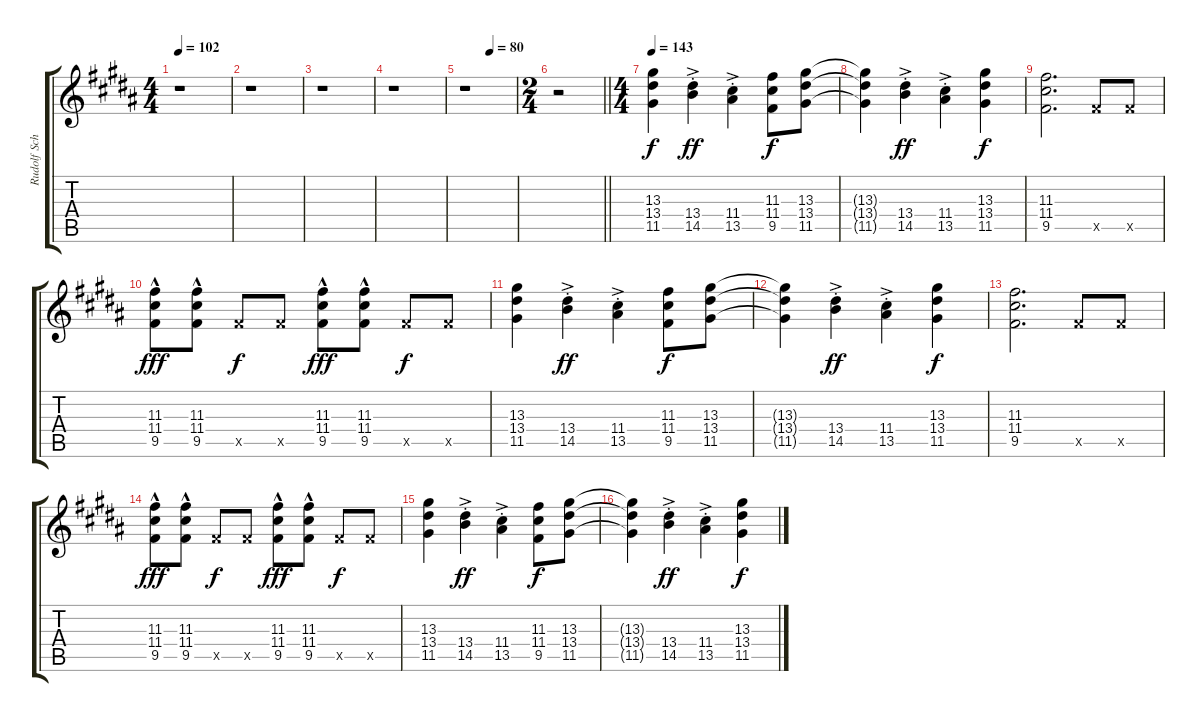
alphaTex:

\track ("Rudolf Schenker" "Rudolf Sch") {instrument distortionguitar}
\staff {score tabs}
\tuning (E4 B3 G3 D3 A2 E2) {hide}
\ts (4 4)
\tempo 102
\clef g2
\ks b
r.1{dy f} |
r.1 |
r.1 |
r.1 |
\tempo (80 0.5)
r.1 |
\ts (2 4)
\barLineRight lightlight
r.2 |
\ts (4 4)
\tempo 143
(13.3 13.4 11.5).4 (13.4{ac st} 14.5{ac st}).4{dy ff} (11.4{ac st} 13.5{ac st}).4 (11.3 11.4 9.5).8{dy f} (13.3 13.4 11.5).8 |
(13.3{t} 13.4{t} 11.5{t}).4 (13.4{ac st} 14.5{ac st}).4{dy ff} (11.4{ac st} 13.5{ac st}).4 (13.3 13.4 11.5).4{dy f} |
(11.3 11.4 9.5).2{d} 9.5{x}.8 9.5{x}.8 |
(11.3{hac} 11.4{hac} 9.5{hac}).8{dy fff} (11.3{hac} 11.4{hac} 9.5{hac}).8 9.5{x}.8{dy f} 9.5{x}.8 (11.3{hac} 11.4{hac} 9.5{hac}).8{dy fff} (11.3{hac} 11.4{hac} 9.5{hac}).8 9.5{x}.8{dy f} 9.5{x}.8 |
(13.3 13.4 11.5).4 (13.4{ac st} 14.5{ac st}).4{dy ff} (11.4{ac st} 13.5{ac st}).4 (11.3 11.4 9.5).8{dy f} (13.3 13.4 11.5).8 |
(13.3{t} 13.4{t} 11.5{t}).4 (13.4{ac st} 14.5{ac st}).4{dy ff} (11.4{ac st} 13.5{ac st}).4 (13.3 13.4 11.5).4{dy f} |
(11.3 11.4 9.5).2{d} 9.5{x}.8 9.5{x}.8 |
(11.3{hac} 11.4{hac} 9.5{hac}).8{dy fff} (11.3{hac} 11.4{hac} 9.5{hac}).8 9.5{x}.8{dy f} 9.5{x}.8 (11.3{hac} 11.4{hac} 9.5{hac}).8{dy fff} (11.3{hac} 11.4{hac} 9.5{hac}).8 9.5{x}.8{dy f} 9.5{x}.8 |
(13.3 13.4 11.5).4 (13.4{ac st} 14.5{ac st}).4{dy ff} (11.4{ac st} 13.5{ac st}).4 (11.3 11.4 9.5).8{dy f} (13.3 13.4 11.5).8 |
(13.3{t} 13.4{t} 11.5{t}).4 (13.4{ac st} 14.5{ac st}).4{dy ff} (11.4{ac st} 13.5{ac st}).4 (13.3 13.4 11.5).4{dy f}
